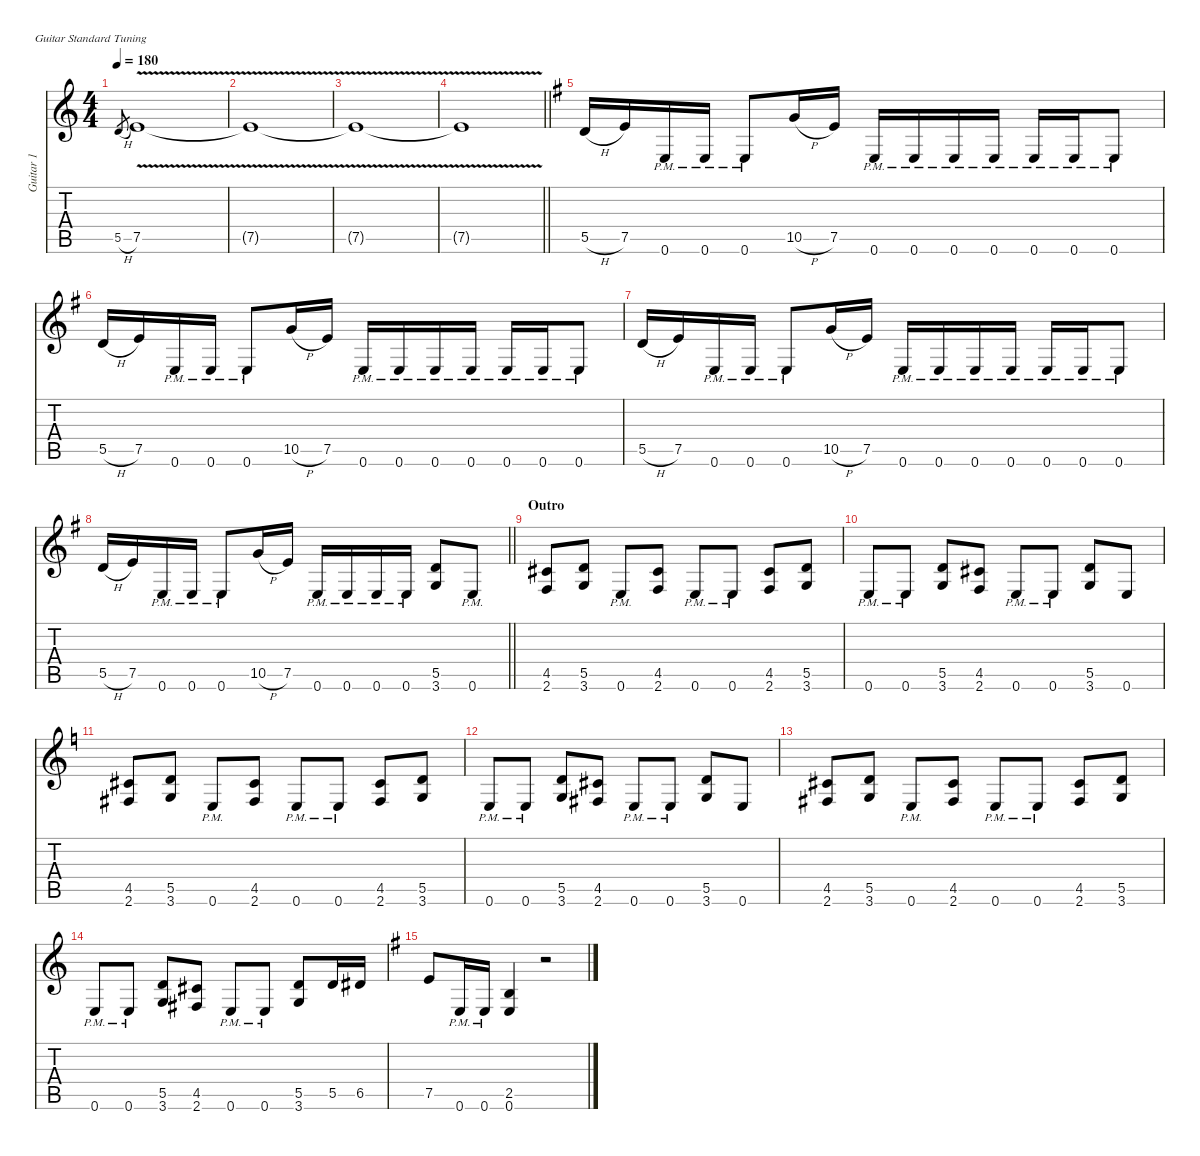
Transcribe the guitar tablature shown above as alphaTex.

\defaultSystemsLayout 4
\hideDynamics
\bracketExtendMode nobrackets
\firstSystemTrackNameMode fullname
\otherSystemsTrackNameOrientation horizontal
\track ("Guitar 1" "dist.guit.") {defaultSystemsLayout 8 mute instrument distortionguitar}
\staff {score tabs}
\tuning (E4 B3 G3 D3 A2 E2)
\ts (4 4)
\tempo 180
\clef g2
\ks c
5.5{h}.8{gr dy mf beam Up} 7.5{v}.1{dy f beam Up} |
7.5{v t}.1{beam Up} |
7.5{v t}.1{beam Up} |
\barLineRight lightlight
7.5{v t}.1{beam Up} |
\ks g
5.5{h acc forcenatural}.16{beam Up} 7.5{acc forcenatural}.16{beam Up} 0.6{pm acc forcenatural}.16{beam Up} 0.6{pm acc forcenatural}.16{beam Up} 0.6{pm acc forcenatural}.8{beam Up} 10.5{h acc forcenatural}.16{beam Up} 7.5{acc forcenatural}.16{beam Up} 0.6{pm acc forcenatural}.16{beam Up} 0.6{pm acc forcenatural}.16{beam Up} 0.6{pm acc forcenatural}.16{beam Up} 0.6{pm acc forcenatural}.16{beam Up} 0.6{pm acc forcenatural}.16{beam Up} 0.6{pm acc forcenatural}.16{beam Up} 0.6{pm acc forcenatural}.8{beam Up} |
5.5{h acc forcenatural}.16{beam Up} 7.5{acc forcenatural}.16{beam Up} 0.6{pm acc forcenatural}.16{beam Up} 0.6{pm acc forcenatural}.16{beam Up} 0.6{pm acc forcenatural}.8{beam Up} 10.5{h acc forcenatural}.16{beam Up} 7.5{acc forcenatural}.16{beam Up} 0.6{pm acc forcenatural}.16{beam Up} 0.6{pm acc forcenatural}.16{beam Up} 0.6{pm acc forcenatural}.16{beam Up} 0.6{pm acc forcenatural}.16{beam Up} 0.6{pm acc forcenatural}.16{beam Up} 0.6{pm acc forcenatural}.16{beam Up} 0.6{pm acc forcenatural}.8{beam Up} |
5.5{h acc forcenatural}.16{beam Up} 7.5{acc forcenatural}.16{beam Up} 0.6{pm acc forcenatural}.16{beam Up} 0.6{pm acc forcenatural}.16{beam Up} 0.6{pm acc forcenatural}.8{beam Up} 10.5{h acc forcenatural}.16{beam Up} 7.5{acc forcenatural}.16{beam Up} 0.6{pm acc forcenatural}.16{beam Up} 0.6{pm acc forcenatural}.16{beam Up} 0.6{pm acc forcenatural}.16{beam Up} 0.6{pm acc forcenatural}.16{beam Up} 0.6{pm acc forcenatural}.16{beam Up} 0.6{pm acc forcenatural}.16{beam Up} 0.6{pm acc forcenatural}.8{beam Up} |
\barLineRight lightlight
5.5{h acc forcenatural}.16{beam Up} 7.5{acc forcenatural}.16{beam Up} 0.6{pm acc forcenatural}.16{beam Up} 0.6{pm acc forcenatural}.16{beam Up} 0.6{pm acc forcenatural}.8{beam Up} 10.5{h acc forcenatural}.16{beam Up} 7.5{acc forcenatural}.16{beam Up} 0.6{pm acc forcenatural}.16{beam Up} 0.6{pm acc forcenatural}.16{beam Up} 0.6{pm acc forcenatural}.16{beam Up} 0.6{pm acc forcenatural}.16{beam Up} (5.5{acc forcenatural} 3.6{acc forcenatural}).8{beam Up} 0.6{pm acc forcenatural}.8{beam Up} |
\section ("" "Outro")
(4.5{acc #} 2.6{acc #}).8{beam Up} (5.5{acc forcenatural} 3.6{acc forcenatural}).8{beam Up} 0.6{pm acc forcenatural}.8{beam Up} (4.5{acc #} 2.6{acc #}).8{beam Up} 0.6{pm acc forcenatural}.8{beam Up} 0.6{pm acc forcenatural}.8{beam Up} (4.5{acc #} 2.6{acc #}).8{beam Up} (5.5{acc forcenatural} 3.6{acc forcenatural}).8{beam Up} |
0.6{pm acc forcenatural}.8{beam Up} 0.6{pm acc forcenatural}.8{beam Up} (5.5{acc forcenatural} 3.6{acc forcenatural}).8{beam Up} (4.5{acc #} 2.6{acc #}).8{beam Up} 0.6{pm acc forcenatural}.8{beam Up} 0.6{pm acc forcenatural}.8{beam Up} (5.5{acc forcenatural} 3.6{acc forcenatural}).8{beam Up} 0.6{acc forcenatural}.8{beam Up} |
\ks c
(4.5{acc #} 2.6{acc #}).8{beam Up} (5.5 3.6).8{beam Up} 0.6{pm}.8{beam Up} (4.5{acc #} 2.6{acc #}).8{beam Up} 0.6{pm}.8{beam Up} 0.6{pm}.8{beam Up} (4.5{acc #} 2.6{acc #}).8{beam Up} (5.5 3.6).8{beam Up} |
0.6{pm}.8{beam Up} 0.6{pm}.8{beam Up} (5.5 3.6).8{beam Up} (4.5{acc #} 2.6{acc #}).8{beam Up} 0.6{pm}.8{beam Up} 0.6{pm}.8{beam Up} (5.5 3.6).8{beam Up} 0.6.8{beam Up} |
(4.5{acc #} 2.6{acc #}).8{beam Up} (5.5 3.6).8{beam Up} 0.6{pm}.8{beam Up} (4.5{acc #} 2.6{acc #}).8{beam Up} 0.6{pm}.8{beam Up} 0.6{pm}.8{beam Up} (4.5{acc #} 2.6{acc #}).8{beam Up} (5.5 3.6).8{beam Up} |
0.6{pm}.8{beam Up} 0.6{pm}.8{beam Up} (5.5 3.6).8{beam Up} (4.5{acc #} 2.6{acc #}).8{beam Up} 0.6{pm}.8{beam Up} 0.6{pm}.8{beam Up} (5.5 3.6).8{beam Up} 5.5.16{beam Up} 6.5{acc #}.16{beam Up} |
\ks g
7.5{acc forcenatural}.8{beam Up} 0.6{pm acc forcenatural}.16{beam Up} 0.6{pm acc forcenatural}.16{beam Up} (2.5{acc forcenatural} 0.6{acc forcenatural}).4{beam Up} r.2{beam Up}
